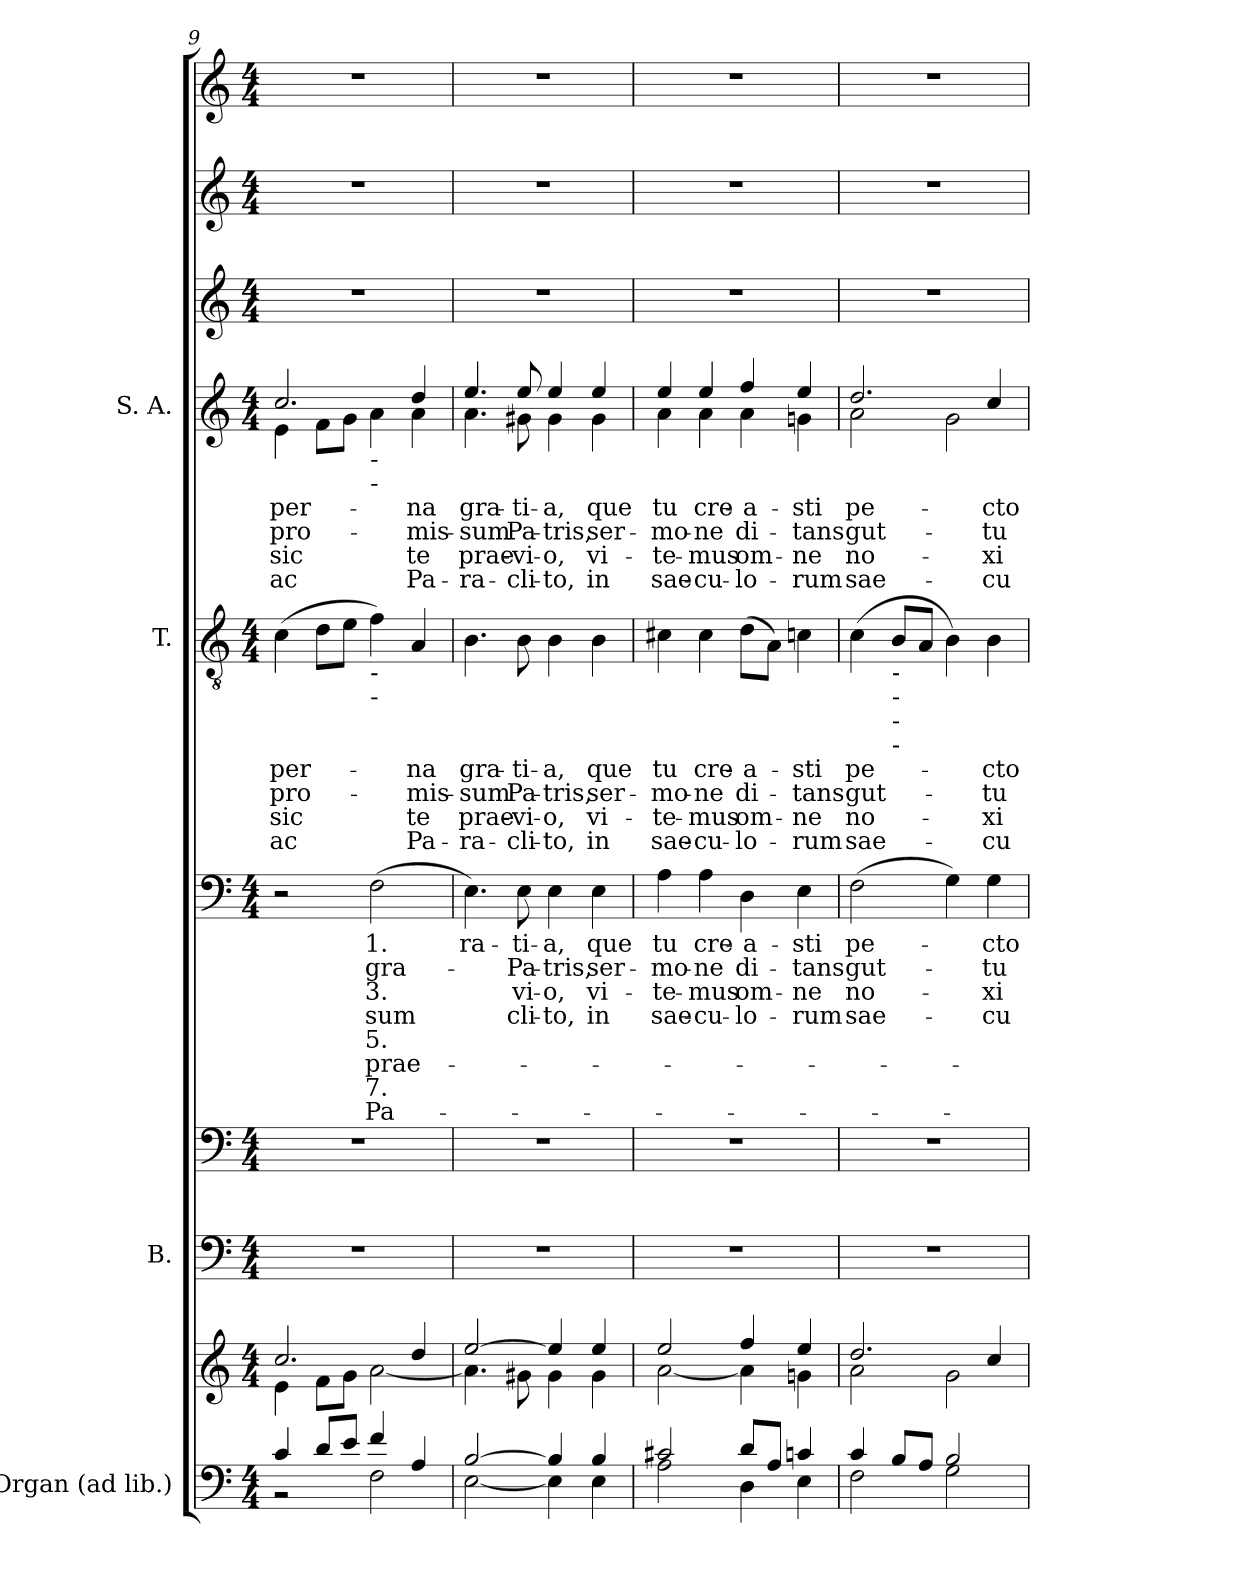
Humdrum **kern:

**kern	**kern	**kern	**kern	**kern	**text	**text	**text	**text	**text	**text	**text	**text	**kern	**text	**text	**text	**text	**kern	**text	**text	**text	**text	**kern	**kern	**kern
*part4	*part4	*part3	*part3	*part3	*part3	*part3	*part3	*part3	*part3	*part3	*part3	*part3	*part2	*part2	*part2	*part2	*part2	*part1	*part1	*part1	*part1	*part1	*part1	*part1	*part1
*staff10	*staff9	*staff8	*staff7	*staff6	*staff6	*staff6	*staff6	*staff6	*staff6	*staff6	*staff6	*staff6	*staff5	*staff5	*staff5	*staff5	*staff5	*staff4	*staff4	*staff4	*staff4	*staff4	*staff3	*staff2	*staff1
*I"Organ (ad lib.)	*	*I"B.	*	*	*	*	*	*	*	*	*	*	*I"T.	*	*	*	*	*I"S. A.	*	*	*	*	*	*	*
*I'Org.	*	*	*	*	*	*	*	*	*	*	*	*	*I'T.	*	*	*	*	*I'S. A.	*	*	*	*	*	*	*
*clefF4	*clefG2	*clefF4	*clefF4	*clefF4	*	*	*	*	*	*	*	*	*clefGv2	*	*	*	*	*clefG2	*	*	*	*	*clefG2	*clefG2	*clefG2
*	*	*	*	*	*	*	*	*	*	*	*	*	*ITrd7c12	*	*	*	*	*	*	*	*	*	*	*	*
*k[]	*k[]	*k[]	*k[]	*k[]	*	*	*	*	*	*	*	*	*k[]	*	*	*	*	*k[]	*	*	*	*	*k[]	*k[]	*k[]
*C:	*C:	*C:	*C:	*C:	*	*	*	*	*	*	*	*	*C:	*	*	*	*	*C:	*	*	*	*	*C:	*C:	*C:
*M4/4	*M4/4	*M4/4	*M4/4	*M4/4	*	*	*	*	*	*	*	*	*M4/4	*	*	*	*	*M4/4	*	*	*	*	*M4/4	*M4/4	*M4/4
=9	=9	=9	=9	=9	=9	=9	=9	=9	=9	=9	=9	=9	=9	=9	=9	=9	=9	=9	=9	=9	=9	=9	=9	=9	=9
*^	*^	*	*	*	*	*	*	*	*	*	*	*	*	*	*	*	*	*	*	*	*	*	*	*	*
!	!	!	!	!	!	!	!	!	!	!	!	!	!	!	!	!LO:LY:b:color=#000000	!LO:LY:b:color=#000000	!LO:LY:b:color=#000000	!LO:LY:b:color=#000000	!	!	!	!	!	!	!	!
!	!	!	!	!	!	!	!	!	!	!	!	!	!	!	!	!	!	!	!	!	!LO:LY:b:color=#000000	!LO:LY:b:color=#000000	!LO:LY:b:color=#000000	!LO:LY:b:color=#000000	!	!	!
*	*	*	*	*	*	*	*	*	*	*	*	*	*	*	*	*	*	*	*	*^	*	*	*	*	*	*	*
4ci/	2r	2.cci/	4ei\	1r	1r	2r	.	.	.	.	.	.	.	.	(4Ci\	-per-	pro-	sic	ac	2.cci/	4ei\	-per-	pro-	sic	ac	1r	1r	1r
8di/L	.	.	8fi\L	.	.	.	.	.	.	.	.	.	.	.	8Di\L	.	.	.	.	.	8fi\L	.	.	.	.	.	.	.
8ei/J	.	.	8gi\J	.	.	.	.	.	.	.	.	.	.	.	8Ei\J	.	.	.	.	.	8gi\J	.	.	.	.	.	.	.
!	!	!	!	!	!	!	!	!	!	!	!	!	!	!	!	!	!	!	!	!	!LO:TX:b:t=-	!	!	!	!	!	!	!
!	!	!	!	!	!	!	!	!	!	!	!	!	!	!	!	!	!	!	!	!	!LO:TX:b:t=-	!	!	!	!	!	!	!
!	!	!	!	!	!	!	!	!	!	!	!	!	!	!	!LO:TX:b:t=-	!	!	!	!	!	!	!	!	!	!	!	!	!
!	!	!	!	!	!	!	!	!	!	!	!	!	!	!	!LO:TX:b:t=-	!	!	!	!	!	!	!	!	!	!	!	!	!
!	!	!	!	!	!	!	!LO:LY:b:color=#000000	!LO:LY:b:color=#000000	!LO:LY:b:color=#000000	!LO:LY:b:color=#000000	!LO:LY:b:color=#000000	!LO:LY:b:color=#000000	!LO:LY:b:color=#000000	!LO:LY:b:color=#000000	!	!	!	!	!	!	!	!	!	!	!	!	!	!
4fi/	2Fi\	.	[2ai\	.	.	(2Fi\	1.	gra-	3.	sum	5.	prae-	7.	Pa-	4Fi\)	.	.	.	.	.	4ai\	.	.	.	.	.	.	.
!	!	!	!	!	!	!	!	!	!	!	!	!	!	!	!	!LO:LY:b:color=#000000	!LO:LY:b:color=#000000	!LO:LY:b:color=#000000	!LO:LY:b:color=#000000	!	!	!	!	!	!	!	!	!
!	!	!	!	!	!	!	!	!	!	!	!	!	!	!	!	!	!	!	!	!	!	!LO:LY:b:color=#000000	!LO:LY:b:color=#000000	!LO:LY:b:color=#000000	!LO:LY:b:color=#000000	!	!	!
4Ai/	.	4ddi/	.	.	.	.	.	.	.	.	.	.	.	.	4AAi/	-na	-mis-	te	Pa-	4ddi/	4ai\	-na	-mis-	te	Pa-	.	.	.
=10	=10	=10	=10	=10	=10	=10	=10	=10	=10	=10	=10	=10	=10	=10	=10	=10	=10	=10	=10	=10	=10	=10	=10	=10	=10	=10	=10	=10
!	!	!	!	!	!	!	!LO:LY:b:color=#000000	!	!	!	!	!	!	!	!	!	!	!	!	!	!	!	!	!	!	!	!	!
!	!	!	!	!	!	!	!	!	!	!	!	!	!	!	!	!LO:LY:b:color=#000000	!LO:LY:b:color=#000000	!LO:LY:b:color=#000000	!LO:LY:b:color=#000000	!	!	!	!	!	!	!	!	!
!	!	!	!	!	!	!	!	!	!	!	!	!	!	!	!	!	!	!	!	!	!	!LO:LY:b:color=#000000	!LO:LY:b:color=#000000	!LO:LY:b:color=#000000	!LO:LY:b:color=#000000	!	!	!
[2Bi/	[2Ei\	[2eei/	4.ai\]	1r	1r	4.Ei\)	-ra-	.	.	.	.	.	.	.	4.BBi\	gra-	-sum	prae-	-ra-	4.eei/	4.ai\	gra-	-sum	prae-	-ra-	1r	1r	1r
!	!	!	!	!	!	!	!LO:LY:b:color=#000000	!LO:LY:b:color=#000000	!LO:LY:b:color=#000000	!LO:LY:b:color=#000000	!	!	!	!	!	!	!	!	!	!	!	!	!	!	!	!	!	!
!	!	!	!	!	!	!	!	!	!	!	!	!	!	!	!	!LO:LY:b:color=#000000	!LO:LY:b:color=#000000	!LO:LY:b:color=#000000	!LO:LY:b:color=#000000	!	!	!	!	!	!	!	!	!
!	!	!	!	!	!	!	!	!	!	!	!	!	!	!	!	!	!	!	!	!	!	!LO:LY:b:color=#000000	!LO:LY:b:color=#000000	!LO:LY:b:color=#000000	!LO:LY:b:color=#000000	!	!	!
.	.	.	8g#Xi\	.	.	8Ei\	-ti-	Pa-	-vi-	-cli-	.	.	.	.	8BBi\	-ti-	Pa-	-vi-	-cli-	8eei/	8g#Xi\	-ti-	Pa-	-vi-	-cli-	.	.	.
!	!	!	!	!	!	!	!LO:LY:b:color=#000000	!LO:LY:b:color=#000000	!LO:LY:b:color=#000000	!LO:LY:b:color=#000000	!	!	!	!	!	!	!	!	!	!	!	!	!	!	!	!	!	!
!	!	!	!	!	!	!	!	!	!	!	!	!	!	!	!	!LO:LY:b:color=#000000	!LO:LY:b:color=#000000	!LO:LY:b:color=#000000	!LO:LY:b:color=#000000	!	!	!	!	!	!	!	!	!
!	!	!	!	!	!	!	!	!	!	!	!	!	!	!	!	!	!	!	!	!	!	!LO:LY:b:color=#000000	!LO:LY:b:color=#000000	!LO:LY:b:color=#000000	!LO:LY:b:color=#000000	!	!	!
4Bi/]	4Ei\]	4eei/]	4g#i\	.	.	4Ei\	-a,	-tris,	-o,	-to,	.	.	.	.	4BBi\	-a,	-tris,	-o,	-to,	4eei/	4g#i\	-a,	-tris,	-o,	-to,	.	.	.
!	!	!	!	!	!	!	!LO:LY:b:color=#000000	!LO:LY:b:color=#000000	!LO:LY:b:color=#000000	!LO:LY:b:color=#000000	!	!	!	!	!	!	!	!	!	!	!	!	!	!	!	!	!	!
!	!	!	!	!	!	!	!	!	!	!	!	!	!	!	!	!LO:LY:b:color=#000000	!LO:LY:b:color=#000000	!LO:LY:b:color=#000000	!LO:LY:b:color=#000000	!	!	!	!	!	!	!	!	!
!	!	!	!	!	!	!	!	!	!	!	!	!	!	!	!	!	!	!	!	!	!	!LO:LY:b:color=#000000	!LO:LY:b:color=#000000	!LO:LY:b:color=#000000	!LO:LY:b:color=#000000	!	!	!
4Bi/	4Ei\	4eei/	4g#i\	.	.	4Ei\	que	ser-	vi-	in	.	.	.	.	4BBi\	que	ser-	vi-	in	4eei/	4g#i\	que	ser-	vi-	in	.	.	.
=11	=11	=11	=11	=11	=11	=11	=11	=11	=11	=11	=11	=11	=11	=11	=11	=11	=11	=11	=11	=11	=11	=11	=11	=11	=11	=11	=11	=11
!	!	!	!	!	!	!	!LO:LY:b:color=#000000	!LO:LY:b:color=#000000	!LO:LY:b:color=#000000	!LO:LY:b:color=#000000	!	!	!	!	!	!	!	!	!	!	!	!	!	!	!	!	!	!
!	!	!	!	!	!	!	!	!	!	!	!	!	!	!	!	!LO:LY:b:color=#000000	!LO:LY:b:color=#000000	!LO:LY:b:color=#000000	!LO:LY:b:color=#000000	!	!	!	!	!	!	!	!	!
!	!	!	!	!	!	!	!	!	!	!	!	!	!	!	!	!	!	!	!	!	!	!LO:LY:b:color=#000000	!LO:LY:b:color=#000000	!LO:LY:b:color=#000000	!LO:LY:b:color=#000000	!	!	!
2c#Xi/	2Ai\	2eei/	[2ai\	1r	1r	4Ai\	tu	-mo-	-te-	sae-	.	.	.	.	4C#Xi\	tu	-mo-	-te-	sae-	4eei/	4ai\	tu	-mo-	-te-	sae-	1r	1r	1r
!	!	!	!	!	!	!	!LO:LY:b:color=#000000	!LO:LY:b:color=#000000	!LO:LY:b:color=#000000	!LO:LY:b:color=#000000	!	!	!	!	!	!	!	!	!	!	!	!	!	!	!	!	!	!
!	!	!	!	!	!	!	!	!	!	!	!	!	!	!	!	!LO:LY:b:color=#000000	!LO:LY:b:color=#000000	!LO:LY:b:color=#000000	!LO:LY:b:color=#000000	!	!	!	!	!	!	!	!	!
!	!	!	!	!	!	!	!	!	!	!	!	!	!	!	!	!	!	!	!	!	!	!LO:LY:b:color=#000000	!LO:LY:b:color=#000000	!LO:LY:b:color=#000000	!LO:LY:b:color=#000000	!	!	!
.	.	.	.	.	.	4Ai\	cre-	-ne	-mus	-cu-	.	.	.	.	4C#i\	cre-	-ne	-mus	-cu-	4eei/	4ai\	cre-	-ne	-mus	-cu-	.	.	.
!	!	!	!	!	!	!	!LO:LY:b:color=#000000	!LO:LY:b:color=#000000	!LO:LY:b:color=#000000	!LO:LY:b:color=#000000	!	!	!	!	!	!	!	!	!	!	!	!	!	!	!	!	!	!
!	!	!	!	!	!	!	!	!	!	!	!	!	!	!	!	!LO:LY:b:color=#000000	!LO:LY:b:color=#000000	!LO:LY:b:color=#000000	!LO:LY:b:color=#000000	!	!	!	!	!	!	!	!	!
!	!	!	!	!	!	!	!	!	!	!	!	!	!	!	!	!	!	!	!	!	!	!LO:LY:b:color=#000000	!LO:LY:b:color=#000000	!LO:LY:b:color=#000000	!LO:LY:b:color=#000000	!	!	!
8di/L	4Di\	4ffi/	4ai\]	.	.	4Di\	-a-	di-	om-	-lo-	.	.	.	.	(8Di\L	-a-	di-	om-	-lo-	4ffi/	4ai\	-a-	di-	om-	-lo-	.	.	.
8Ai/J	.	.	.	.	.	.	.	.	.	.	.	.	.	.	8AAi\J)	.	.	.	.	.	.	.	.	.	.	.	.	.
!	!	!	!	!	!	!	!LO:LY:b:color=#000000	!LO:LY:b:color=#000000	!LO:LY:b:color=#000000	!LO:LY:b:color=#000000	!	!	!	!	!	!	!	!	!	!	!	!	!	!	!	!	!	!
!	!	!	!	!	!	!	!	!	!	!	!	!	!	!	!	!LO:LY:b:color=#000000	!LO:LY:b:color=#000000	!LO:LY:b:color=#000000	!LO:LY:b:color=#000000	!	!	!	!	!	!	!	!	!
!	!	!	!	!	!	!	!	!	!	!	!	!	!	!	!	!	!	!	!	!	!	!LO:LY:b:color=#000000	!LO:LY:b:color=#000000	!LO:LY:b:color=#000000	!LO:LY:b:color=#000000	!	!	!
4cni/	4Ei\	4eei/	4gni\	.	.	4Ei\	-sti	-tans	-ne	-rum	.	.	.	.	4Cni\	-sti	-tans	-ne	-rum	4eei/	4gni\	-sti	-tans	-ne	-rum	.	.	.
=12	=12	=12	=12	=12	=12	=12	=12	=12	=12	=12	=12	=12	=12	=12	=12	=12	=12	=12	=12	=12	=12	=12	=12	=12	=12	=12	=12	=12
!	!	!	!	!	!	!	!LO:LY:b:color=#000000	!LO:LY:b:color=#000000	!LO:LY:b:color=#000000	!LO:LY:b:color=#000000	!	!	!	!	!	!	!	!	!	!	!	!	!	!	!	!	!	!
!	!	!	!	!	!	!	!	!	!	!	!	!	!	!	!	!LO:LY:b:color=#000000	!LO:LY:b:color=#000000	!LO:LY:b:color=#000000	!LO:LY:b:color=#000000	!	!	!	!	!	!	!	!	!
!	!	!	!	!	!	!	!	!	!	!	!	!	!	!	!	!	!	!	!	!	!	!LO:LY:b:color=#000000	!LO:LY:b:color=#000000	!LO:LY:b:color=#000000	!LO:LY:b:color=#000000	!	!	!
4ci/	2Fi\	2.ddi/	2ai\	1r	1r	(2Fi\	pe-	gut-	no-	sae-	.	.	.	.	(4Ci\	pe-	gut-	no-	sae-	2.ddi/	2ai\	pe-	gut-	no-	sae-	1r	1r	1r
!	!	!	!	!	!	!	!	!	!	!	!	!	!	!	!LO:TX:b:t=-	!	!	!	!	!	!	!	!	!	!	!	!	!
!	!	!	!	!	!	!	!	!	!	!	!	!	!	!	!LO:TX:b:t=-	!	!	!	!	!	!	!	!	!	!	!	!	!
!	!	!	!	!	!	!	!	!	!	!	!	!	!	!	!LO:TX:b:t=-	!	!	!	!	!	!	!	!	!	!	!	!	!
!	!	!	!	!	!	!	!	!	!	!	!	!	!	!	!LO:TX:b:t=-	!	!	!	!	!	!	!	!	!	!	!	!	!
8Bi/L	.	.	.	.	.	.	.	.	.	.	.	.	.	.	8BBi/L	.	.	.	.	.	.	.	.	.	.	.	.	.
8Ai/J	.	.	.	.	.	.	.	.	.	.	.	.	.	.	8AAi/J	.	.	.	.	.	.	.	.	.	.	.	.	.
2Bi/	2Gi\	.	2gi\	.	.	4Gi\)	.	.	.	.	.	.	.	.	4BBi\)	.	.	.	.	.	2gi\	.	.	.	.	.	.	.
!	!	!	!	!	!	!	!LO:LY:b:color=#000000	!LO:LY:b:color=#000000	!LO:LY:b:color=#000000	!LO:LY:b:color=#000000	!	!	!	!	!	!	!	!	!	!	!	!	!	!	!	!	!	!
!	!	!	!	!	!	!	!	!	!	!	!	!	!	!	!	!LO:LY:b:color=#000000	!LO:LY:b:color=#000000	!LO:LY:b:color=#000000	!LO:LY:b:color=#000000	!	!	!	!	!	!	!	!	!
!	!	!	!	!	!	!	!	!	!	!	!	!	!	!	!	!	!	!	!	!	!	!LO:LY:b:color=#000000	!LO:LY:b:color=#000000	!LO:LY:b:color=#000000	!LO:LY:b:color=#000000	!	!	!
.	.	4cci/	.	.	.	4Gi\	-cto-	-tu-	-xi-	-cu-	.	.	.	.	4BBi\	-cto-	-tu-	-xi-	-cu-	4cci/	.	-cto-	-tu-	-xi-	-cu-	.	.	.
*v	*v	*	*	*	*	*	*	*	*	*	*	*	*	*	*	*	*	*	*	*v	*v	*	*	*	*	*	*	*
*	*v	*v	*	*	*	*	*	*	*	*	*	*	*	*	*	*	*	*	*	*	*	*	*	*	*	*
=	=	=	=	=	=	=	=	=	=	=	=	=	=	=	=	=	=	=	=	=	=	=	=	=	=
*-	*-	*-	*-	*-	*-	*-	*-	*-	*-	*-	*-	*-	*-	*-	*-	*-	*-	*-	*-	*-	*-	*-	*-	*-	*-
